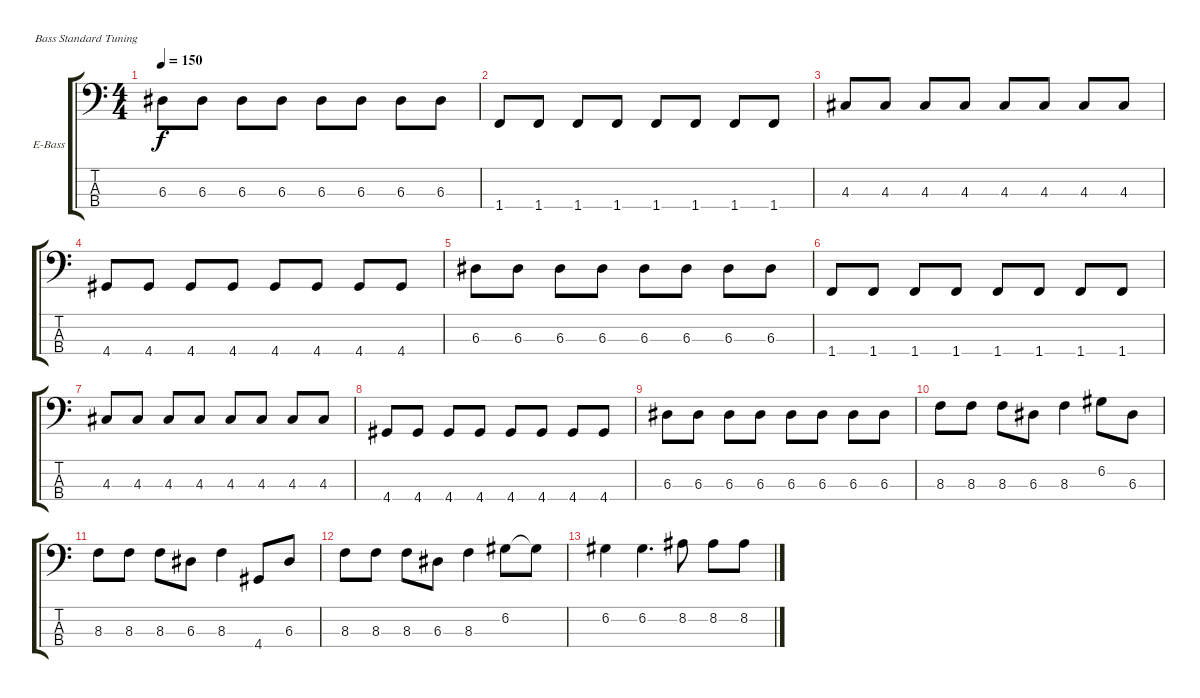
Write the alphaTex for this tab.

\bracketExtendMode groupsimilarinstruments
\firstSystemTrackNameOrientation horizontal
\otherSystemsTrackNameOrientation horizontal
\track ("Mark" "E-Bass") {instrument electricbassfinger}
\staff {score tabs}
\tuning (G2 D2 A1 E1)
\ts (4 4)
\tempo 150
\clef f4
\ks c
6.3.8{dy f} 6.3.8 6.3.8 6.3.8 6.3.8 6.3.8 6.3.8 6.3.8 |
1.4.8 1.4.8 1.4.8 1.4.8 1.4.8 1.4.8 1.4.8 1.4.8 |
4.3.8 4.3.8 4.3.8 4.3.8 4.3.8 4.3.8 4.3.8 4.3.8 |
4.4.8 4.4.8 4.4.8 4.4.8 4.4.8 4.4.8 4.4.8 4.4.8 |
6.3.8 6.3.8 6.3.8 6.3.8 6.3.8 6.3.8 6.3.8 6.3.8 |
1.4.8 1.4.8 1.4.8 1.4.8 1.4.8 1.4.8 1.4.8 1.4.8 |
4.3.8 4.3.8 4.3.8 4.3.8 4.3.8 4.3.8 4.3.8 4.3.8 |
4.4.8 4.4.8 4.4.8 4.4.8 4.4.8 4.4.8 4.4.8 4.4.8 |
6.3.8 6.3.8 6.3.8 6.3.8 6.3.8 6.3.8 6.3.8 6.3.8 |
8.3.8 8.3.8 8.3.8 6.3.8 8.3.4 6.2.8 6.3.8 |
8.3.8 8.3.8 8.3.8 6.3.8 8.3.4 4.4.8 6.3.8 |
8.3.8 8.3.8 8.3.8 6.3.8 8.3.4 6.2.8 6.2{t}.8 |
6.2.4 6.2.4{d} 8.2.8 8.2.8 8.2.8
